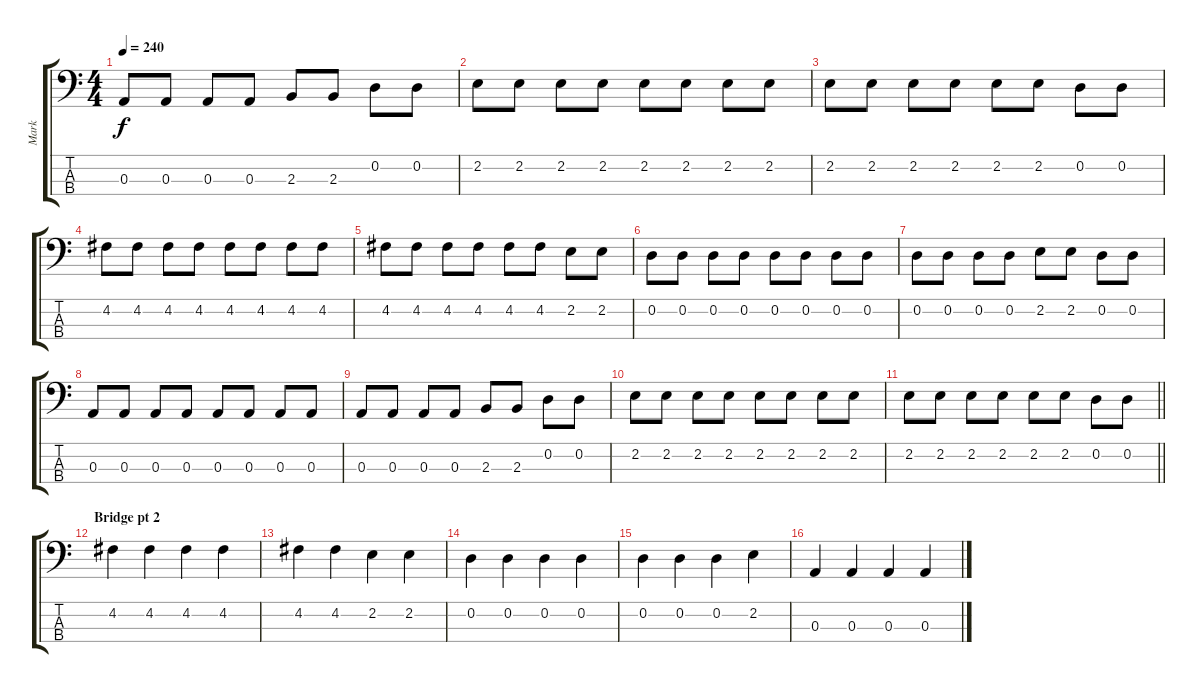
\track ("Mark" "Mark") {instrument electricbassfinger}
\staff {score tabs}
\tuning (G2 D2 A1 E1) {hide}
\ts (4 4)
\tempo 240
\clef f4
\ks c
0.3.8{dy f} 0.3.8 0.3.8 0.3.8 2.3.8 2.3.8 0.2.8 0.2.8 |
2.2.8 2.2.8 2.2.8 2.2.8 2.2.8 2.2.8 2.2.8 2.2.8 |
2.2.8 2.2.8 2.2.8 2.2.8 2.2.8 2.2.8 0.2.8 0.2.8 |
4.2.8 4.2.8 4.2.8 4.2.8 4.2.8 4.2.8 4.2.8 4.2.8 |
4.2.8 4.2.8 4.2.8 4.2.8 4.2.8 4.2.8 2.2.8 2.2.8 |
0.2.8 0.2.8 0.2.8 0.2.8 0.2.8 0.2.8 0.2.8 0.2.8 |
0.2.8 0.2.8 0.2.8 0.2.8 2.2.8 2.2.8 0.2.8 0.2.8 |
0.3.8 0.3.8 0.3.8 0.3.8 0.3.8 0.3.8 0.3.8 0.3.8 |
0.3.8 0.3.8 0.3.8 0.3.8 2.3.8 2.3.8 0.2.8 0.2.8 |
2.2.8 2.2.8 2.2.8 2.2.8 2.2.8 2.2.8 2.2.8 2.2.8 |
\barLineRight lightlight
2.2.8 2.2.8 2.2.8 2.2.8 2.2.8 2.2.8 0.2.8 0.2.8 |
\section ("" "Bridge pt 2")
4.2.4 4.2.4 4.2.4 4.2.4 |
4.2.4 4.2.4 2.2.4 2.2.4 |
0.2.4 0.2.4 0.2.4 0.2.4 |
0.2.4 0.2.4 0.2.4 2.2.4 |
0.3.4 0.3.4 0.3.4 0.3.4
